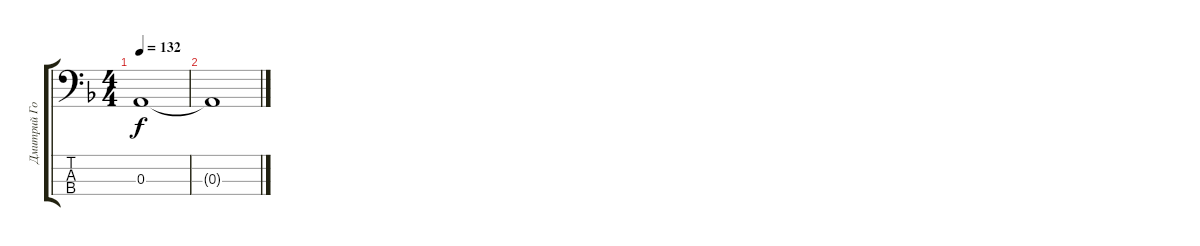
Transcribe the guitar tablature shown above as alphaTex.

\track ("Дмитрий Голяшев" "Дмитрий Го") {instrument electricbasspick}
\staff {score tabs}
\tuning (G2 D2 A1 E1) {hide}
\ts (4 4)
\tempo 132
\clef f4
\ks f
0.3.1{dy f} |
0.3{t}.1
